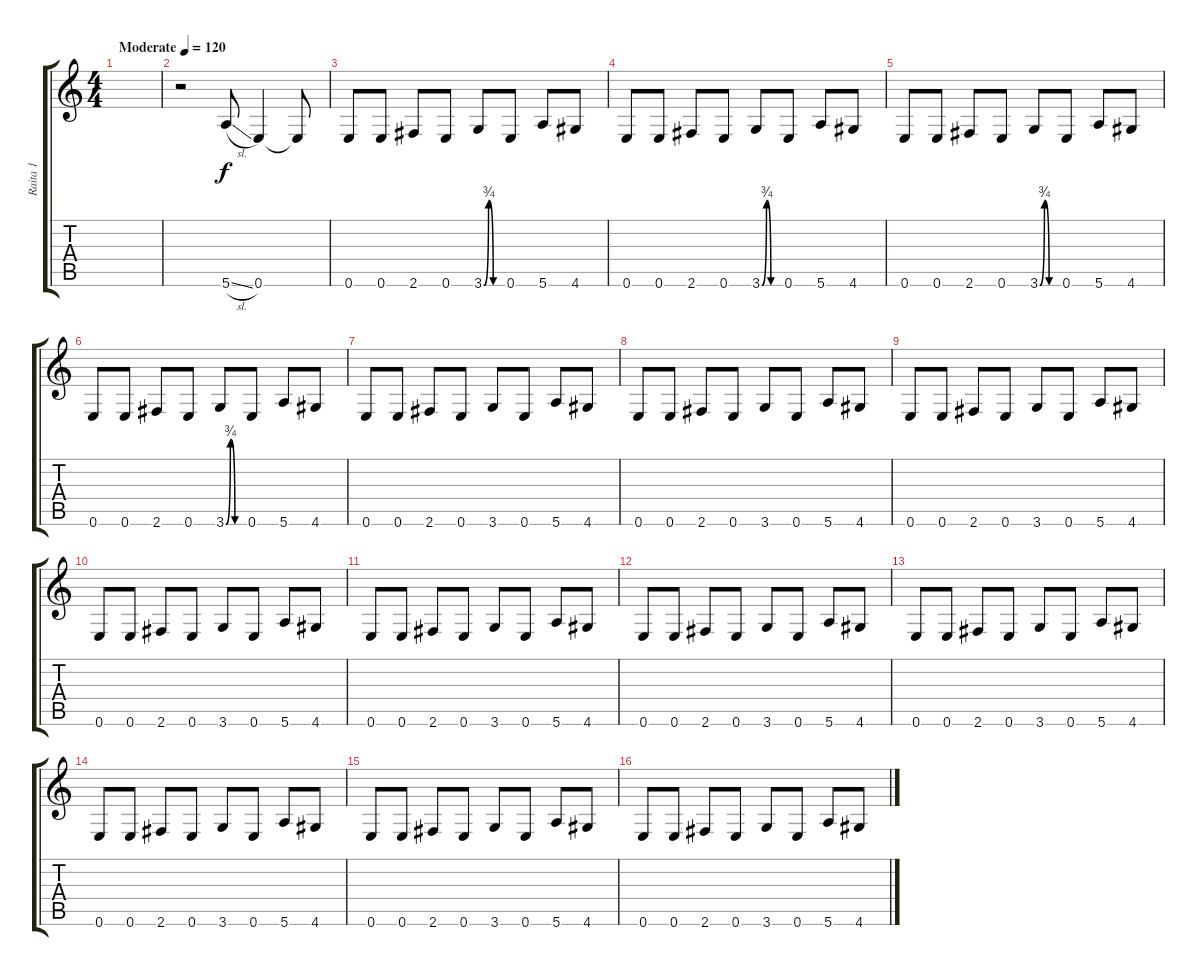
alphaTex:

\track ("Raita 1" "Raita 1") {instrument electricguitarclean}
\staff {score tabs}
\tuning (E4 B3 G3 D3 A2 E2) {hide}
\ts (4 4)
\tempo (120 "Moderate")
\clef g2
\ks c
|
r.2 5.6{sl}.8 0.6.4 0.6{t}.8 |
0.6.8 0.6.8 2.6.8 0.6.8 3.6{be (custom 0 0 15 3 30 0 60 0)}.8 0.6.8 5.6.8 4.6.8 |
0.6.8 0.6.8 2.6.8 0.6.8 3.6{be (custom 0 0 15 3 29 0 60 0)}.8 0.6.8 5.6.8 4.6.8 |
0.6.8 0.6.8 2.6.8 0.6.8 3.6{be (custom 0 0 15 3 30 0 60 0)}.8 0.6.8 5.6.8 4.6.8 |
0.6.8 0.6.8 2.6.8 0.6.8 3.6{be (custom 0 0 15 3 30 0 60 0)}.8 0.6.8 5.6.8 4.6.8 |
0.6.8 0.6.8 2.6.8 0.6.8 3.6.8 0.6.8 5.6.8 4.6.8 |
0.6.8 0.6.8 2.6.8 0.6.8 3.6.8 0.6.8 5.6.8 4.6.8 |
0.6.8 0.6.8 2.6.8 0.6.8 3.6.8 0.6.8 5.6.8 4.6.8 |
0.6.8 0.6.8 2.6.8 0.6.8 3.6.8 0.6.8 5.6.8 4.6.8 |
0.6.8 0.6.8 2.6.8 0.6.8 3.6.8 0.6.8 5.6.8 4.6.8 |
0.6.8 0.6.8 2.6.8 0.6.8 3.6.8 0.6.8 5.6.8 4.6.8 |
0.6.8 0.6.8 2.6.8 0.6.8 3.6.8 0.6.8 5.6.8 4.6.8 |
0.6.8 0.6.8 2.6.8 0.6.8 3.6.8 0.6.8 5.6.8 4.6.8 |
0.6.8 0.6.8 2.6.8 0.6.8 3.6.8 0.6.8 5.6.8 4.6.8 |
0.6.8 0.6.8 2.6.8 0.6.8 3.6.8 0.6.8 5.6.8 4.6.8
